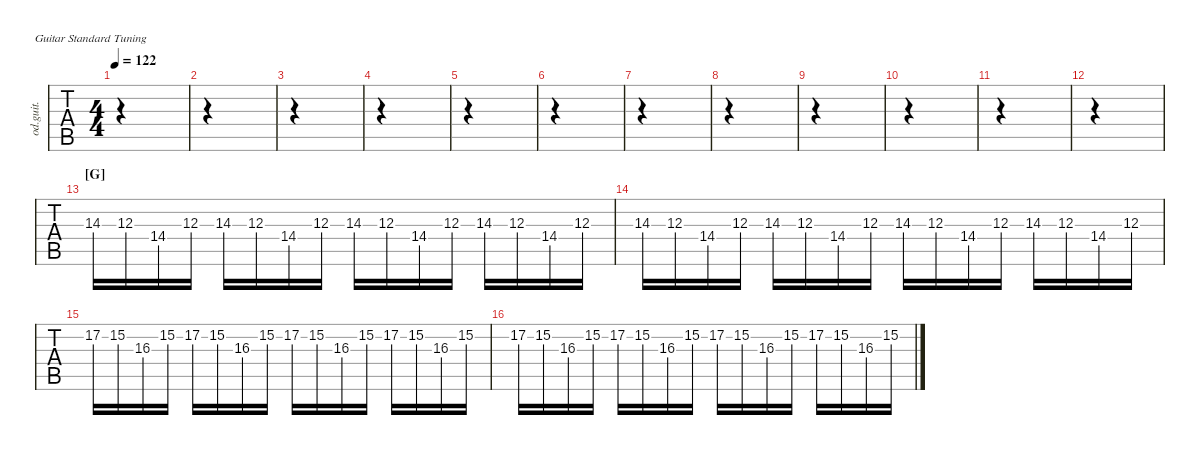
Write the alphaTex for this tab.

\defaultSystemsLayout 4
\hideDynamics
\bracketExtendMode nobrackets
\track ("1st guitar" "od.guit.") {defaultSystemsLayout 4 instrument overdrivenguitar}
\staff {tabs}
\tuning (E4 B3 G3 D3 A2 E2)
\ts (4 4)
\tempo 122
\clef g2
\ks c
|
|
|
|
|
|
|
|
|
|
|
|
\section ("G" "")
14.3.16 12.3.16 14.4.16 12.3.16 14.3.16 12.3.16 14.4.16 12.3.16 14.3.16 12.3.16 14.4.16 12.3.16 14.3.16 12.3.16 14.4.16 12.3.16 |
14.3.16 12.3.16 14.4.16 12.3.16 14.3.16 12.3.16 14.4.16 12.3.16 14.3.16 12.3.16 14.4.16 12.3.16 14.3.16 12.3.16 14.4.16 12.3.16 |
17.2.16 15.2.16 16.3.16 15.2.16 17.2.16 15.2.16 16.3.16 15.2.16 17.2.16 15.2.16 16.3.16 15.2.16 17.2.16 15.2.16 16.3.16 15.2.16 |
17.2.16 15.2.16 16.3.16 15.2.16 17.2.16 15.2.16 16.3.16 15.2.16 17.2.16 15.2.16 16.3.16 15.2.16 17.2.16 15.2.16 16.3.16 15.2.16
